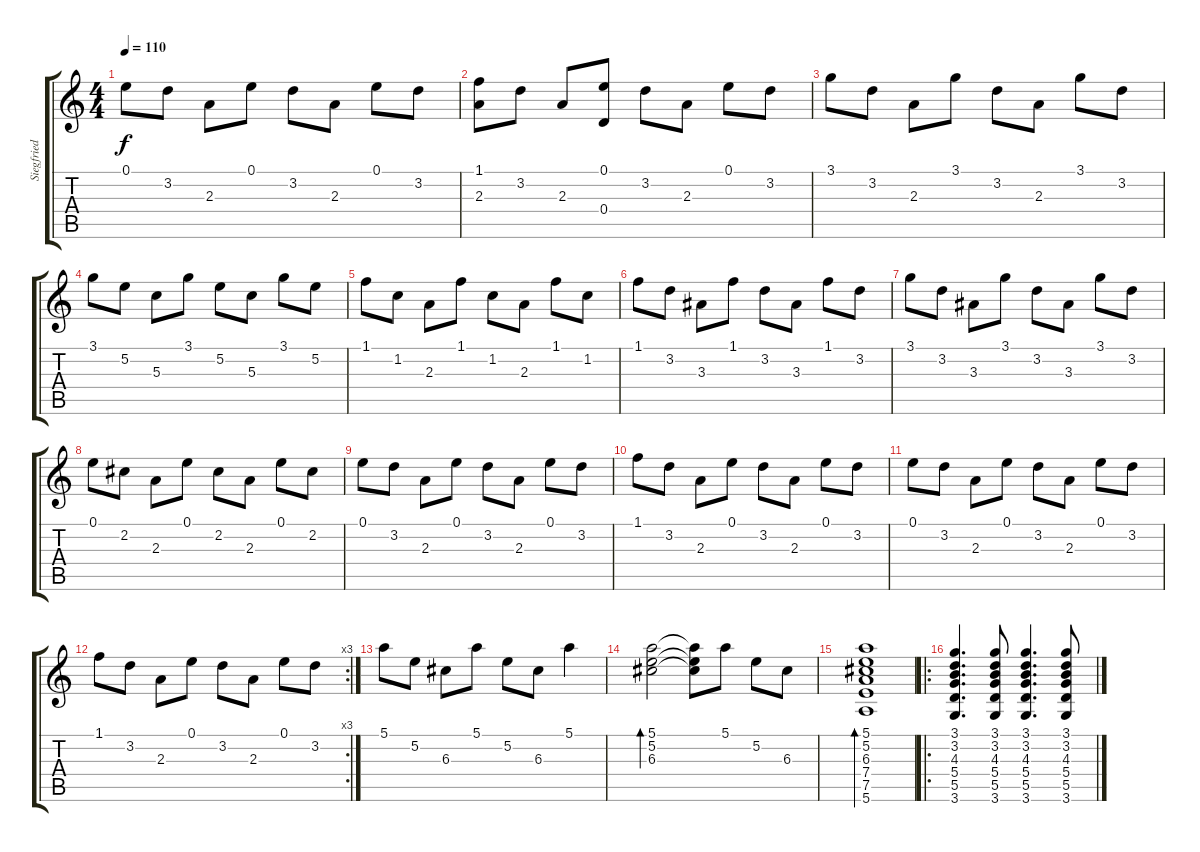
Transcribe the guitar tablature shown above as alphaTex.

\track ("Siegfried" "Siegfried") {instrument acousticguitarsteel}
\staff {score tabs}
\tuning (E4 B3 G3 D3 A2 E2) {hide}
\ts (4 4)
\tempo 110
\clef g2
\ks c
0.1.8{dy f} 3.2.8 2.3.8 0.1.8 3.2.8 2.3.8 0.1.8 3.2.8 |
(1.1 2.3).8 3.2.8 2.3.8 (0.1 0.4).8 3.2.8 2.3.8 0.1.8 3.2.8 |
3.1.8 3.2.8 2.3.8 3.1.8 3.2.8 2.3.8 3.1.8 3.2.8 |
3.1.8 5.2.8 5.3.8 3.1.8 5.2.8 5.3.8 3.1.8 5.2.8 |
1.1.8 1.2.8 2.3.8 1.1.8 1.2.8 2.3.8 1.1.8 1.2.8 |
1.1.8 3.2.8 3.3.8 1.1.8 3.2.8 3.3.8 1.1.8 3.2.8 |
3.1.8 3.2.8 3.3.8 3.1.8 3.2.8 3.3.8 3.1.8 3.2.8 |
0.1.8 2.2.8 2.3.8 0.1.8 2.2.8 2.3.8 0.1.8 2.2.8 |
0.1.8 3.2.8 2.3.8 0.1.8 3.2.8 2.3.8 0.1.8 3.2.8 |
1.1.8 3.2.8 2.3.8 0.1.8 3.2.8 2.3.8 0.1.8 3.2.8 |
0.1.8 3.2.8 2.3.8 0.1.8 3.2.8 2.3.8 0.1.8 3.2.8 |
\rc 3
1.1.8 3.2.8 2.3.8 0.1.8 3.2.8 2.3.8 0.1.8 3.2.8 |
5.1.8 5.2.8 6.3.8 5.1.8 5.2.8 6.3.8 5.1.4 |
(5.1 5.2 6.3).2{bd 120} (5.1{t} 5.2{t} 6.3{t}).8 5.1.8 5.2.8 6.3.8 |
(5.1 5.2 6.3 7.4 7.5 5.6).1{bd 60} |
\ro
(3.1 3.2 4.3 5.4 5.5 3.6).4{d} (3.1 3.2 4.3 5.4 5.5 3.6).8 (3.1 3.2 4.3 5.4 5.5 3.6).4{d} (3.1 3.2 4.3 5.4 5.5 3.6).8
